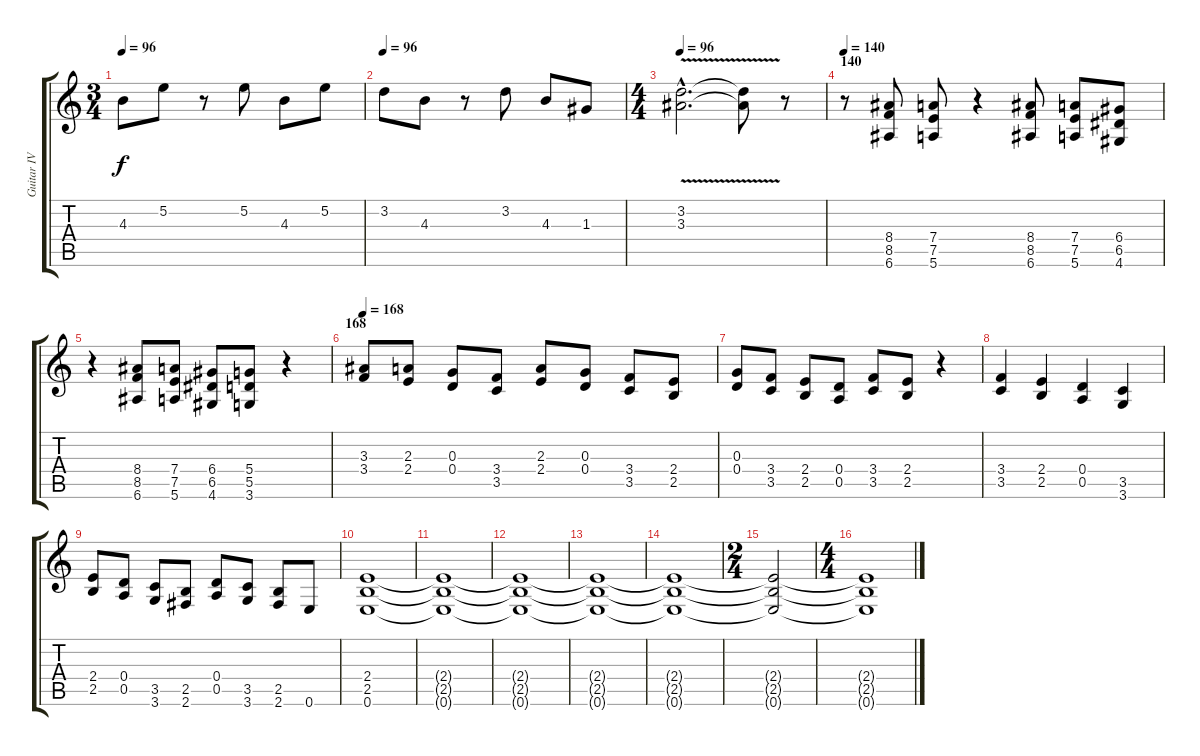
\track ("Guitar IV" "Guitar IV") {instrument distortionguitar}
\staff {score tabs}
\tuning (E4 B3 G3 D3 A2 E2) {hide}
\ts (3 4)
\tempo 96
\clef g2
\ks c
4.3.8{dy f} 5.2.8 r.8 5.2.8 4.3.8 5.2.8 |
\tempo 96
3.2.8 4.3.8 r.8 3.2.8 4.3.8 1.3.8 |
\ts (4 4)
\tempo 96
(3.2{v hac} 3.3{v hac}).2{d} (3.2{t} 3.3{t}).8 r.8 |
\section ("" "140")
\tempo 140
r.8 (8.4 8.5 6.6).8 (7.4 7.5 5.6).8 r.4 (8.4 8.5 6.6).8 (7.4 7.5 5.6).8 (6.4 6.5 4.6).8 |
r.4 (8.4 8.5 6.6).8 (7.4 7.5 5.6).8 (6.4 6.5 4.6).8 (5.4 5.5 3.6).8 r.4 |
\section ("" "168")
\tempo 168
(3.3 3.4).8 (2.3 2.4).8 (0.3 0.4).8 (3.4 3.5).8 (2.3 2.4).8 (0.3 0.4).8 (3.4 3.5).8 (2.4 2.5).8 |
(0.3 0.4).8 (3.4 3.5).8 (2.4 2.5).8 (0.4 0.5).8 (3.4 3.5).8 (2.4 2.5).8 r.4 |
(3.4 3.5).4 (2.4 2.5).4 (0.4 0.5).4 (3.5 3.6).4 |
(2.4 2.5).8 (0.4 0.5).8 (3.5 3.6).8 (2.5 2.6).8 (0.4 0.5).8 (3.5 3.6).8 (2.5 2.6).8 0.6.8 |
(2.4 2.5 0.6).1{volume 14} |
(2.4{t} 2.5{t} 0.6{t}).1 |
(2.4{t} 2.5{t} 0.6{t}).1{volume 12} |
(2.4{t} 2.5{t} 0.6{t}).1 |
(2.4{t} 2.5{t} 0.6{t}).1{volume 10} |
\ts (2 4)
(2.4{t} 2.5{t} 0.6{t}).2 |
\ts (4 4)
(2.4{t} 2.5{t} 0.6{t}).1{volume 8}
